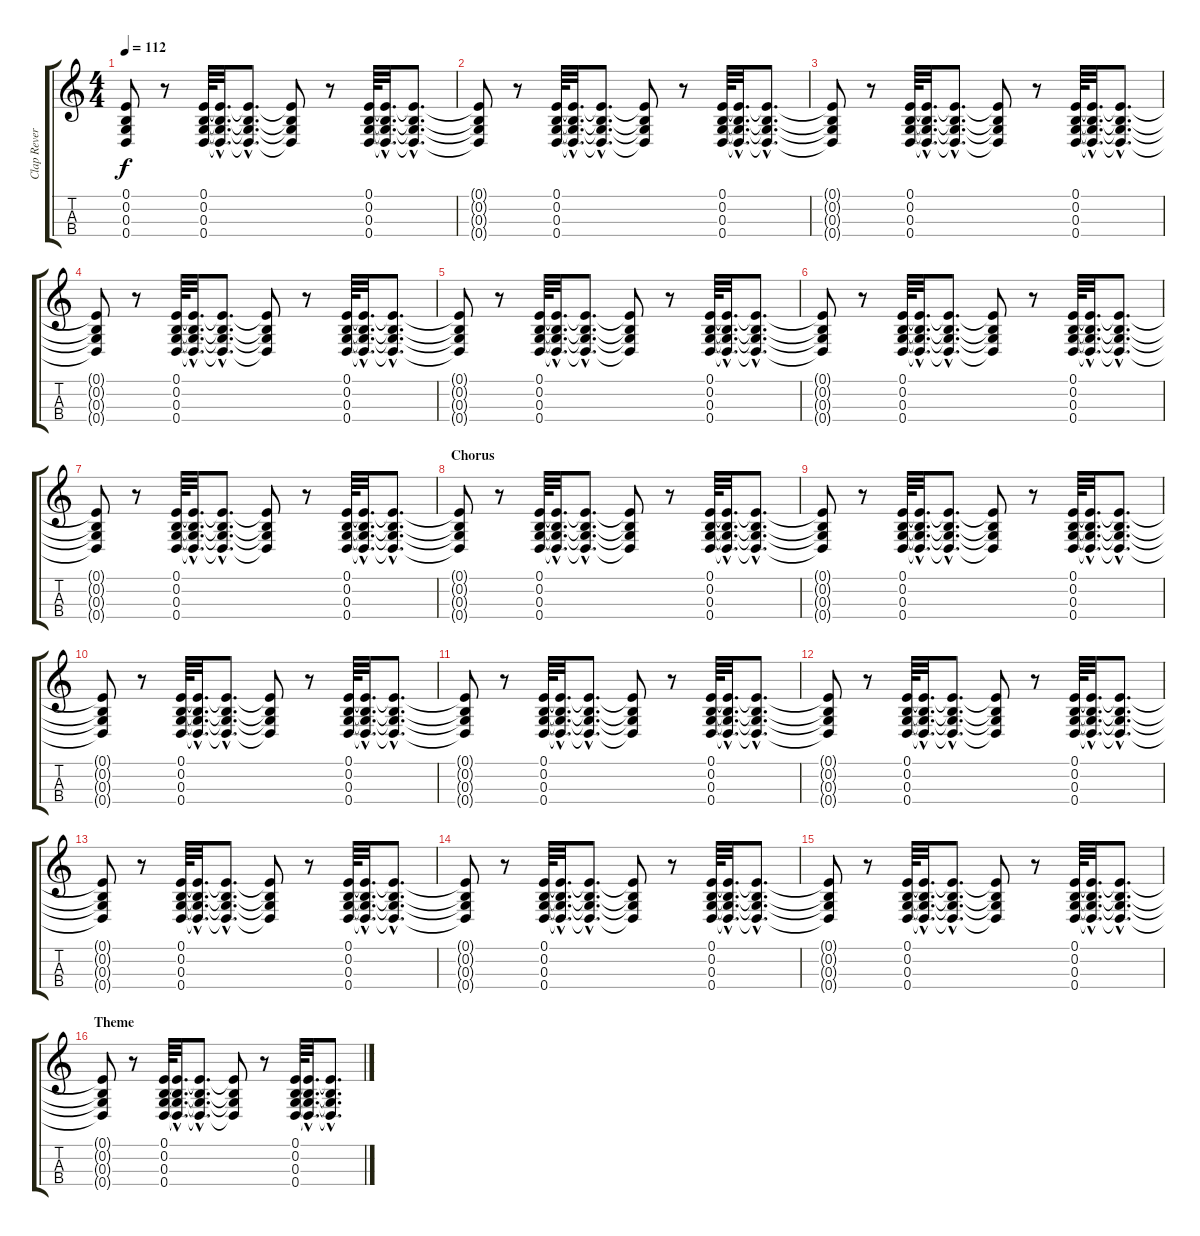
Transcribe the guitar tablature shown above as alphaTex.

\track ("Clap Reverb" "Clap Rever") {instrument seashore}
\staff {score tabs}
\tuning (E4 B3 G3 D3) {hide}
\ts (4 4)
\tempo 112
\clef g2
\ks c
(0.1{t} 0.2{t} 0.3{t} 0.4{t}).8{dy f} r.8 (0.1 0.2 0.3 0.4).64{volume 13} (0.1{hac t} 0.2{hac t} 0.3{hac t} 0.4{hac t}).32{d volume 0} (0.1{hac t} 0.2{hac t} 0.3{hac t} 0.4{hac t}).8{d} (0.1{t} 0.2{t} 0.3{t} 0.4{t}).8 r.8 (0.1 0.2 0.3 0.4).64{volume 13} (0.1{hac t} 0.2{hac t} 0.3{hac t} 0.4{hac t}).32{d volume 0} (0.1{hac t} 0.2{hac t} 0.3{hac t} 0.4{hac t}).8{d} |
(0.1{t} 0.2{t} 0.3{t} 0.4{t}).8 r.8 (0.1 0.2 0.3 0.4).64{volume 13} (0.1{hac t} 0.2{hac t} 0.3{hac t} 0.4{hac t}).32{d volume 0} (0.1{hac t} 0.2{hac t} 0.3{hac t} 0.4{hac t}).8{d} (0.1{t} 0.2{t} 0.3{t} 0.4{t}).8 r.8 (0.1 0.2 0.3 0.4).64{volume 13} (0.1{hac t} 0.2{hac t} 0.3{hac t} 0.4{hac t}).32{d volume 0} (0.1{hac t} 0.2{hac t} 0.3{hac t} 0.4{hac t}).8{d} |
(0.1{t} 0.2{t} 0.3{t} 0.4{t}).8 r.8 (0.1 0.2 0.3 0.4).64{volume 13} (0.1{hac t} 0.2{hac t} 0.3{hac t} 0.4{hac t}).32{d volume 0} (0.1{hac t} 0.2{hac t} 0.3{hac t} 0.4{hac t}).8{d} (0.1{t} 0.2{t} 0.3{t} 0.4{t}).8 r.8 (0.1 0.2 0.3 0.4).64{volume 13} (0.1{hac t} 0.2{hac t} 0.3{hac t} 0.4{hac t}).32{d volume 0} (0.1{hac t} 0.2{hac t} 0.3{hac t} 0.4{hac t}).8{d} |
(0.1{t} 0.2{t} 0.3{t} 0.4{t}).8 r.8 (0.1 0.2 0.3 0.4).64{volume 13} (0.1{hac t} 0.2{hac t} 0.3{hac t} 0.4{hac t}).32{d volume 0} (0.1{hac t} 0.2{hac t} 0.3{hac t} 0.4{hac t}).8{d} (0.1{t} 0.2{t} 0.3{t} 0.4{t}).8 r.8 (0.1 0.2 0.3 0.4).64{volume 13} (0.1{hac t} 0.2{hac t} 0.3{hac t} 0.4{hac t}).32{d volume 0} (0.1{hac t} 0.2{hac t} 0.3{hac t} 0.4{hac t}).8{d} |
(0.1{t} 0.2{t} 0.3{t} 0.4{t}).8 r.8 (0.1 0.2 0.3 0.4).64{volume 13} (0.1{hac t} 0.2{hac t} 0.3{hac t} 0.4{hac t}).32{d volume 0} (0.1{hac t} 0.2{hac t} 0.3{hac t} 0.4{hac t}).8{d} (0.1{t} 0.2{t} 0.3{t} 0.4{t}).8 r.8 (0.1 0.2 0.3 0.4).64{volume 13} (0.1{hac t} 0.2{hac t} 0.3{hac t} 0.4{hac t}).32{d volume 0} (0.1{hac t} 0.2{hac t} 0.3{hac t} 0.4{hac t}).8{d} |
(0.1{t} 0.2{t} 0.3{t} 0.4{t}).8 r.8 (0.1 0.2 0.3 0.4).64{volume 13} (0.1{hac t} 0.2{hac t} 0.3{hac t} 0.4{hac t}).32{d volume 0} (0.1{hac t} 0.2{hac t} 0.3{hac t} 0.4{hac t}).8{d} (0.1{t} 0.2{t} 0.3{t} 0.4{t}).8 r.8 (0.1 0.2 0.3 0.4).64{volume 13} (0.1{hac t} 0.2{hac t} 0.3{hac t} 0.4{hac t}).32{d volume 0} (0.1{hac t} 0.2{hac t} 0.3{hac t} 0.4{hac t}).8{d} |
(0.1{t} 0.2{t} 0.3{t} 0.4{t}).8 r.8 (0.1 0.2 0.3 0.4).64{volume 13} (0.1{hac t} 0.2{hac t} 0.3{hac t} 0.4{hac t}).32{d volume 0} (0.1{hac t} 0.2{hac t} 0.3{hac t} 0.4{hac t}).8{d} (0.1{t} 0.2{t} 0.3{t} 0.4{t}).8 r.8 (0.1 0.2 0.3 0.4).64{volume 13} (0.1{hac t} 0.2{hac t} 0.3{hac t} 0.4{hac t}).32{d volume 0} (0.1{hac t} 0.2{hac t} 0.3{hac t} 0.4{hac t}).8{d} |
\section ("" "Chorus")
(0.1{t} 0.2{t} 0.3{t} 0.4{t}).8 r.8 (0.1 0.2 0.3 0.4).64{volume 13} (0.1{hac t} 0.2{hac t} 0.3{hac t} 0.4{hac t}).32{d volume 0} (0.1{hac t} 0.2{hac t} 0.3{hac t} 0.4{hac t}).8{d} (0.1{t} 0.2{t} 0.3{t} 0.4{t}).8 r.8 (0.1 0.2 0.3 0.4).64{volume 13} (0.1{hac t} 0.2{hac t} 0.3{hac t} 0.4{hac t}).32{d volume 0} (0.1{hac t} 0.2{hac t} 0.3{hac t} 0.4{hac t}).8{d} |
(0.1{t} 0.2{t} 0.3{t} 0.4{t}).8 r.8 (0.1 0.2 0.3 0.4).64{volume 13} (0.1{hac t} 0.2{hac t} 0.3{hac t} 0.4{hac t}).32{d volume 0} (0.1{hac t} 0.2{hac t} 0.3{hac t} 0.4{hac t}).8{d} (0.1{t} 0.2{t} 0.3{t} 0.4{t}).8 r.8 (0.1 0.2 0.3 0.4).64{volume 13} (0.1{hac t} 0.2{hac t} 0.3{hac t} 0.4{hac t}).32{d volume 0} (0.1{hac t} 0.2{hac t} 0.3{hac t} 0.4{hac t}).8{d} |
(0.1{t} 0.2{t} 0.3{t} 0.4{t}).8 r.8 (0.1 0.2 0.3 0.4).64{volume 13} (0.1{hac t} 0.2{hac t} 0.3{hac t} 0.4{hac t}).32{d volume 0} (0.1{hac t} 0.2{hac t} 0.3{hac t} 0.4{hac t}).8{d} (0.1{t} 0.2{t} 0.3{t} 0.4{t}).8 r.8 (0.1 0.2 0.3 0.4).64{volume 13} (0.1{hac t} 0.2{hac t} 0.3{hac t} 0.4{hac t}).32{d volume 0} (0.1{hac t} 0.2{hac t} 0.3{hac t} 0.4{hac t}).8{d} |
(0.1{t} 0.2{t} 0.3{t} 0.4{t}).8 r.8 (0.1 0.2 0.3 0.4).64{volume 13} (0.1{hac t} 0.2{hac t} 0.3{hac t} 0.4{hac t}).32{d volume 0} (0.1{hac t} 0.2{hac t} 0.3{hac t} 0.4{hac t}).8{d} (0.1{t} 0.2{t} 0.3{t} 0.4{t}).8 r.8 (0.1 0.2 0.3 0.4).64{volume 13} (0.1{hac t} 0.2{hac t} 0.3{hac t} 0.4{hac t}).32{d volume 0} (0.1{hac t} 0.2{hac t} 0.3{hac t} 0.4{hac t}).8{d} |
(0.1{t} 0.2{t} 0.3{t} 0.4{t}).8 r.8 (0.1 0.2 0.3 0.4).64{volume 13} (0.1{hac t} 0.2{hac t} 0.3{hac t} 0.4{hac t}).32{d volume 0} (0.1{hac t} 0.2{hac t} 0.3{hac t} 0.4{hac t}).8{d} (0.1{t} 0.2{t} 0.3{t} 0.4{t}).8 r.8 (0.1 0.2 0.3 0.4).64{volume 13} (0.1{hac t} 0.2{hac t} 0.3{hac t} 0.4{hac t}).32{d volume 0} (0.1{hac t} 0.2{hac t} 0.3{hac t} 0.4{hac t}).8{d} |
(0.1{t} 0.2{t} 0.3{t} 0.4{t}).8 r.8 (0.1 0.2 0.3 0.4).64{volume 13} (0.1{hac t} 0.2{hac t} 0.3{hac t} 0.4{hac t}).32{d volume 0} (0.1{hac t} 0.2{hac t} 0.3{hac t} 0.4{hac t}).8{d} (0.1{t} 0.2{t} 0.3{t} 0.4{t}).8 r.8 (0.1 0.2 0.3 0.4).64{volume 13} (0.1{hac t} 0.2{hac t} 0.3{hac t} 0.4{hac t}).32{d volume 0} (0.1{hac t} 0.2{hac t} 0.3{hac t} 0.4{hac t}).8{d} |
(0.1{t} 0.2{t} 0.3{t} 0.4{t}).8 r.8 (0.1 0.2 0.3 0.4).64{volume 13} (0.1{hac t} 0.2{hac t} 0.3{hac t} 0.4{hac t}).32{d volume 0} (0.1{hac t} 0.2{hac t} 0.3{hac t} 0.4{hac t}).8{d} (0.1{t} 0.2{t} 0.3{t} 0.4{t}).8 r.8 (0.1 0.2 0.3 0.4).64{volume 13} (0.1{hac t} 0.2{hac t} 0.3{hac t} 0.4{hac t}).32{d volume 0} (0.1{hac t} 0.2{hac t} 0.3{hac t} 0.4{hac t}).8{d} |
(0.1{t} 0.2{t} 0.3{t} 0.4{t}).8 r.8 (0.1 0.2 0.3 0.4).64{volume 13} (0.1{hac t} 0.2{hac t} 0.3{hac t} 0.4{hac t}).32{d volume 0} (0.1{hac t} 0.2{hac t} 0.3{hac t} 0.4{hac t}).8{d} (0.1{t} 0.2{t} 0.3{t} 0.4{t}).8 r.8 (0.1 0.2 0.3 0.4).64{volume 13} (0.1{hac t} 0.2{hac t} 0.3{hac t} 0.4{hac t}).32{d volume 0} (0.1{hac t} 0.2{hac t} 0.3{hac t} 0.4{hac t}).8{d} |
\section ("" "Theme")
(0.1{t} 0.2{t} 0.3{t} 0.4{t}).8 r.8 (0.1 0.2 0.3 0.4).64{volume 13} (0.1{hac t} 0.2{hac t} 0.3{hac t} 0.4{hac t}).32{d volume 0} (0.1{hac t} 0.2{hac t} 0.3{hac t} 0.4{hac t}).8{d} (0.1{t} 0.2{t} 0.3{t} 0.4{t}).8 r.8 (0.1 0.2 0.3 0.4).64{volume 13} (0.1{hac t} 0.2{hac t} 0.3{hac t} 0.4{hac t}).32{d volume 0} (0.1{hac t} 0.2{hac t} 0.3{hac t} 0.4{hac t}).8{d}
